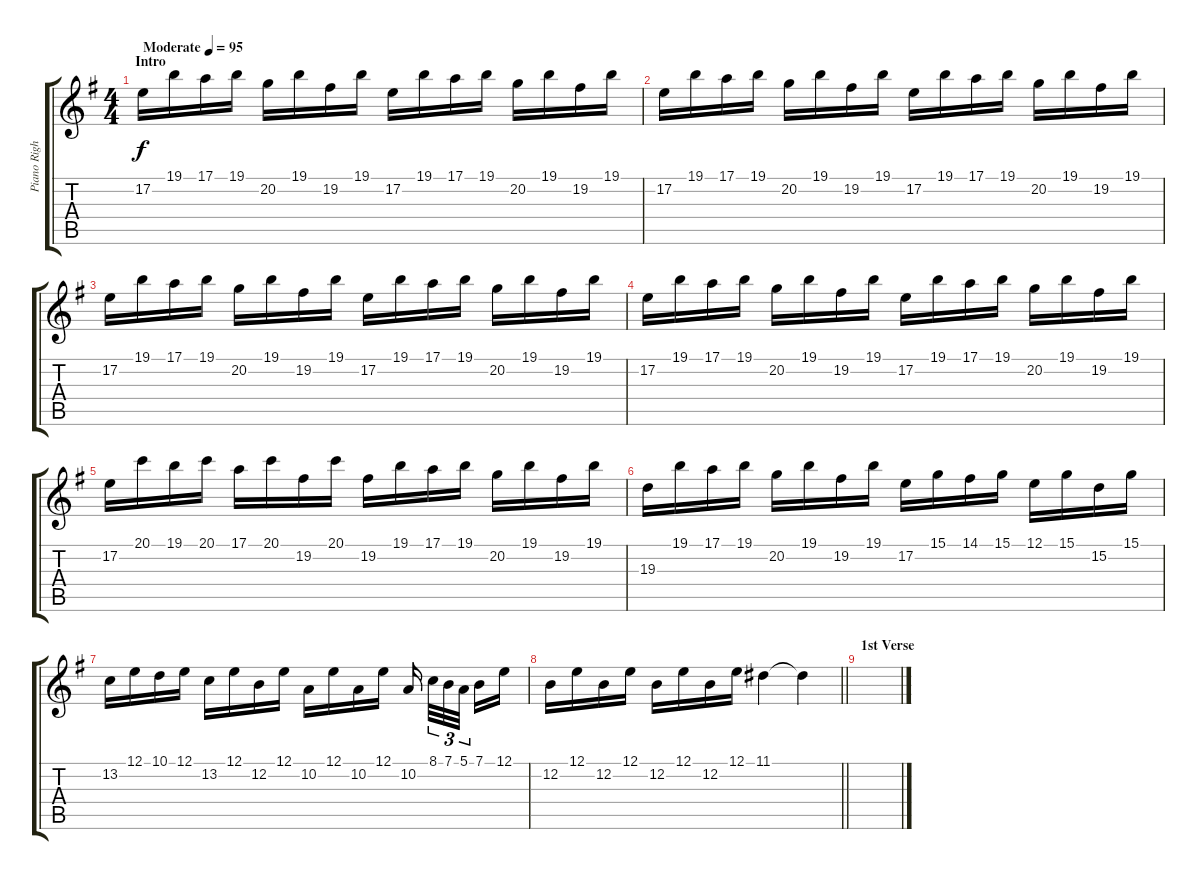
\track ("Piano Right" "Piano Righ") {instrument acousticgrandpiano}
\staff {score tabs}
\tuning (E4 B3 G3 D3 A2 E2) {hide}
\ts (4 4)
\section ("" "Intro")
\tempo (95 "Moderate")
\clef g2
\ks g
17.2.16{dy f instrument acousticgrandpiano} 19.1.16 17.1.16 19.1.16 20.2.16 19.1.16 19.2.16 19.1.16 17.2.16 19.1.16 17.1.16 19.1.16 20.2.16 19.1.16 19.2.16 19.1.16 |
17.2.16 19.1.16 17.1.16 19.1.16 20.2.16 19.1.16 19.2.16 19.1.16 17.2.16 19.1.16 17.1.16 19.1.16 20.2.16 19.1.16 19.2.16 19.1.16 |
17.2.16 19.1.16 17.1.16 19.1.16 20.2.16 19.1.16 19.2.16 19.1.16 17.2.16 19.1.16 17.1.16 19.1.16 20.2.16 19.1.16 19.2.16 19.1.16 |
17.2.16 19.1.16 17.1.16 19.1.16 20.2.16 19.1.16 19.2.16 19.1.16 17.2.16 19.1.16 17.1.16 19.1.16 20.2.16 19.1.16 19.2.16 19.1.16 |
17.2.16 20.1.16 19.1.16 20.1.16 17.1.16 20.1.16 19.2.16 20.1.16 19.2.16 19.1.16 17.1.16 19.1.16 20.2.16 19.1.16 19.2.16 19.1.16 |
19.3.16 19.1.16 17.1.16 19.1.16 20.2.16 19.1.16 19.2.16 19.1.16 17.2.16 15.1.16 14.1.16 15.1.16 12.1.16 15.1.16 15.2.16 15.1.16 |
13.2.16 12.1.16 10.1.16 12.1.16 13.2.16 12.1.16 12.2.16 12.1.16 10.2.16 12.1.16 10.2.16 12.1.16 10.2.16{beam splitsecondary} 8.1.32{tu (3 2)} 7.1.32{tu (3 2)} 5.1.32{tu (3 2) beam splitsecondary} 7.1.16 12.1.16 |
\barLineRight lightlight
12.2.16 12.1.16 12.2.16 12.1.16 12.2.16 12.1.16 12.2.16 12.1.16 11.1.4 11.1{t}.4 |
\section ("" "1st Verse")
